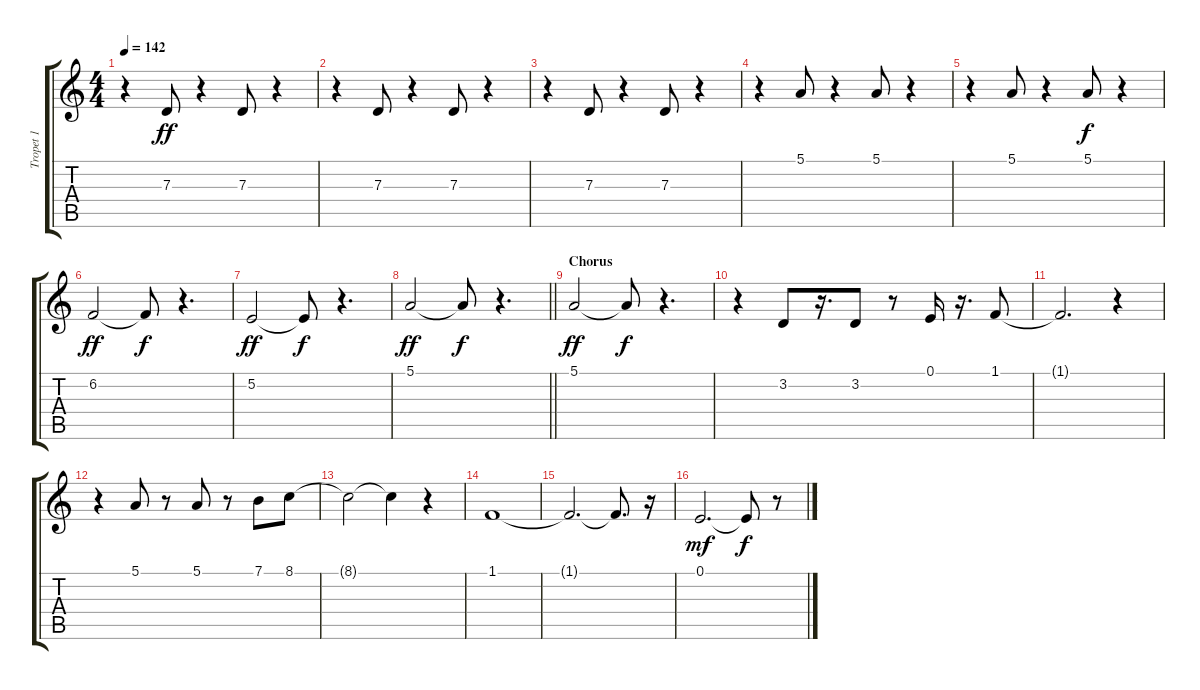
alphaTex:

\track ("Tropet 1" "Tropet 1") {instrument trumpet}
\staff {score tabs}
\tuning (E4 B3 G3 D3 A2 E2) {hide}
\ts (4 4)
\tempo 142
\clef g2
\ks c
r.4{dy ff} 7.3.8 r.4 7.3.8 r.4 |
r.4 7.3.8 r.4 7.3.8 r.4 |
r.4 7.3.8 r.4 7.3.8 r.4 |
r.4 5.1.8 r.4 5.1.8 r.4 |
r.4 5.1.8 r.4 5.1.8{dy f} r.4 |
6.2.2{dy ff} 6.2{t}.8{dy f} r.4{d} |
5.2.2{dy ff} 5.2{t}.8{dy f} r.4{d} |
\barLineRight lightlight
5.1.2{dy ff} 5.1{t}.8{dy f} r.4{d} |
\section ("" "Chorus")
5.1.2{dy ff} 5.1{t}.8{dy f} r.4{d} |
r.4 3.2.8 r.16{d} 3.2.8 r.8 0.1.16 r.16{d} 1.1.8 |
1.1{t}.2{d} r.4 |
r.4 5.1.8 r.8 5.1.8 r.8 7.1.8 8.1.8 |
8.1{t}.2 8.1{t}.4 r.4 |
1.1.1 |
1.1{t}.2{d} 1.1{t}.8{d} r.16 |
0.1.2{d dy mf} 0.1{t}.8{dy f} r.8
